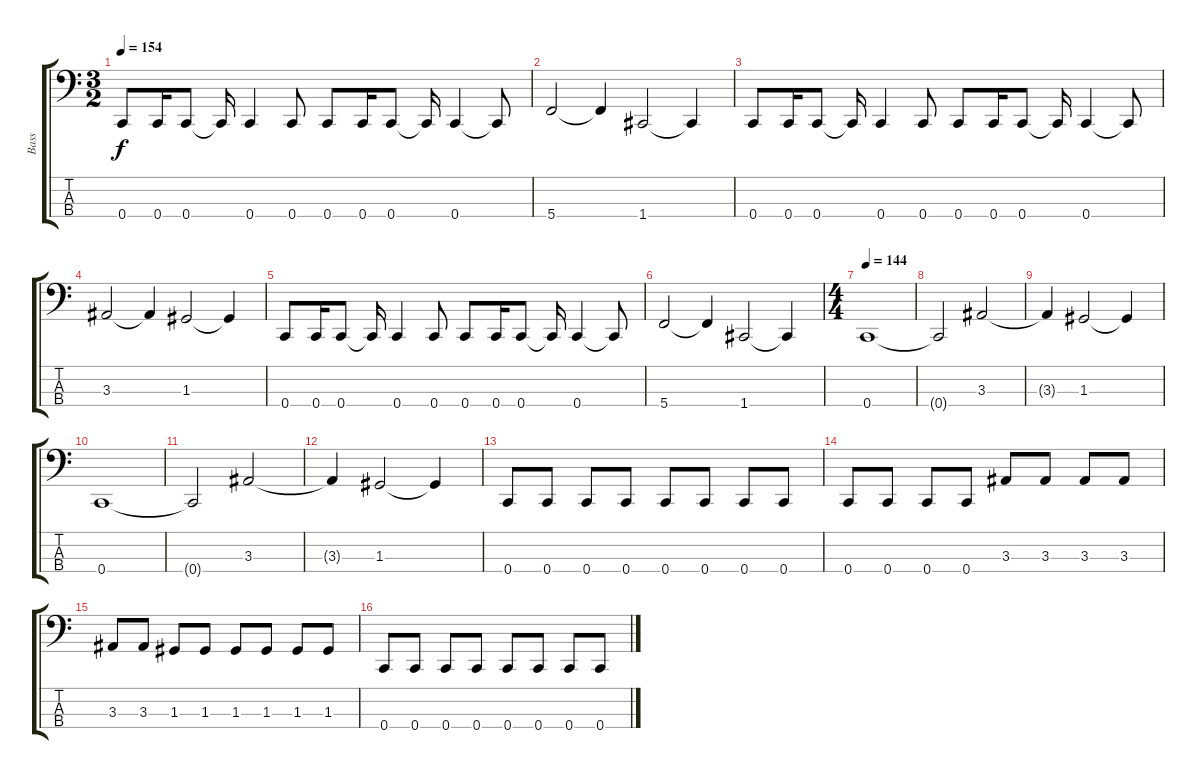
\track ("Bass" "Bass") {instrument electricbasspick}
\staff {score tabs}
\tuning (F2 C2 G1 C1) {hide}
\ts (3 2)
\tempo 154
\clef f4
\ks c
0.4.8{dy f} 0.4.16 0.4.8 0.4{t}.16 0.4.4 0.4.8 0.4.8 0.4.16 0.4.8 0.4{t}.16 0.4.4 0.4{t}.8 |
5.4.2 5.4{t}.4 1.4.2 1.4{t}.4 |
0.4.8 0.4.16 0.4.8 0.4{t}.16 0.4.4 0.4.8 0.4.8 0.4.16 0.4.8 0.4{t}.16 0.4.4 0.4{t}.8 |
3.3.2 3.3{t}.4 1.3.2 1.3{t}.4 |
0.4.8 0.4.16 0.4.8 0.4{t}.16 0.4.4 0.4.8 0.4.8 0.4.16 0.4.8 0.4{t}.16 0.4.4 0.4{t}.8 |
5.4.2 5.4{t}.4 1.4.2 1.4{t}.4 |
\ts (4 4)
\tempo 144
0.4.1 |
0.4{t}.2 3.3.2 |
3.3{t}.4 1.3.2 1.3{t}.4 |
0.4.1 |
0.4{t}.2 3.3.2 |
3.3{t}.4 1.3.2 1.3{t}.4 |
0.4.8 0.4.8 0.4.8 0.4.8 0.4.8 0.4.8 0.4.8 0.4.8 |
0.4.8 0.4.8 0.4.8 0.4.8 3.3.8 3.3.8 3.3.8 3.3.8 |
3.3.8 3.3.8 1.3.8 1.3.8 1.3.8 1.3.8 1.3.8 1.3.8 |
0.4.8 0.4.8 0.4.8 0.4.8 0.4.8 0.4.8 0.4.8 0.4.8
